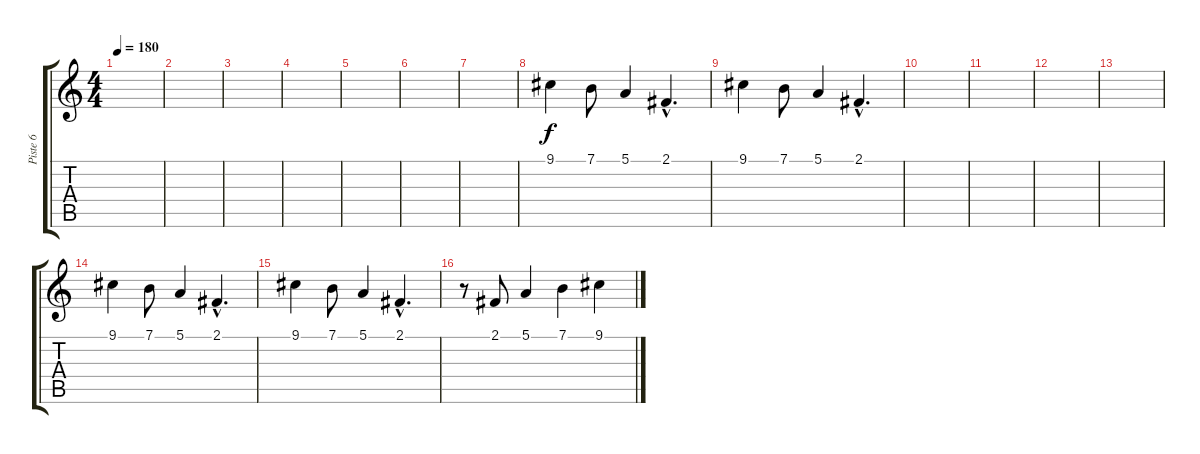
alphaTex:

\track ("Piste 6" "Piste 6") {instrument choiraahs}
\staff {score tabs}
\tuning (E4 B3 G3 D3 A2 E2) {hide}
\ts (4 4)
\tempo 180
\clef g2
\ks c
|
|
|
|
|
|
|
9.1.4 7.1.8 5.1.4 2.1{hac}.4{d} |
9.1.4 7.1.8 5.1.4 2.1{hac}.4{d} |
|
|
|
|
9.1.4 7.1.8 5.1.4 2.1{hac}.4{d} |
9.1.4 7.1.8 5.1.4 2.1{hac}.4{d} |
r.8 2.1.8 5.1.4 7.1.4 9.1.4
